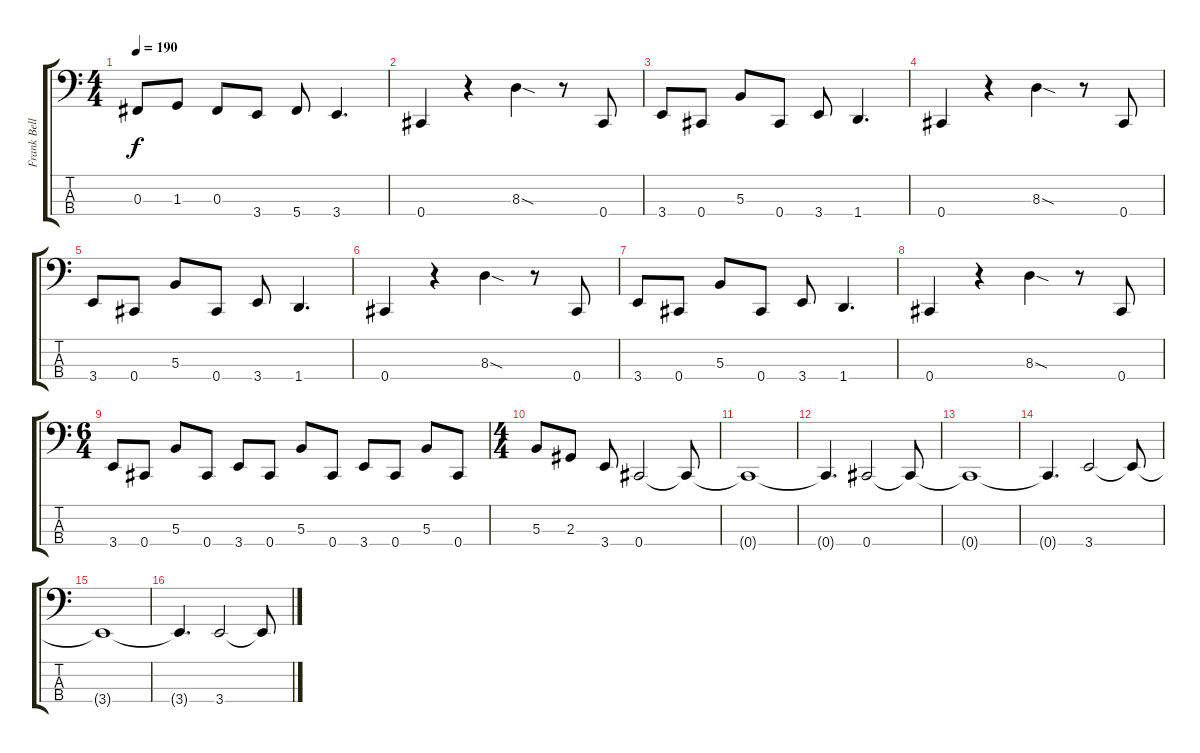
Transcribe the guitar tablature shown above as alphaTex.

\track ("Frank Bello" "Frank Bell") {instrument electricbasspick}
\staff {score tabs}
\tuning (E2 B1 Gb1 Db1) {hide}
\ts (4 4)
\tempo 190
\clef f4
\ks c
0.3.8{dy f} 1.3.8 0.3.8 3.4.8 5.4.8 3.4.4{d} |
0.4.4 r.4 8.3{sod}.4 r.8 0.4.8 |
3.4.8 0.4.8 5.3.8 0.4.8 3.4.8 1.4.4{d} |
0.4.4 r.4 8.3{sod}.4 r.8 0.4.8 |
3.4.8 0.4.8 5.3.8 0.4.8 3.4.8 1.4.4{d} |
0.4.4 r.4 8.3{sod}.4 r.8 0.4.8 |
3.4.8 0.4.8 5.3.8 0.4.8 3.4.8 1.4.4{d} |
0.4.4 r.4 8.3{sod}.4 r.8 0.4.8 |
\ts (6 4)
3.4.8 0.4.8 5.3.8 0.4.8 3.4.8 0.4.8 5.3.8 0.4.8 3.4.8 0.4.8 5.3.8 0.4.8 |
\ts (4 4)
5.3.8 2.3.8 3.4.8 0.4.2 0.4{t}.8 |
0.4{t}.1 |
0.4{t}.4{d} 0.4.2 0.4{t}.8 |
0.4{t}.1 |
0.4{t}.4{d} 3.4.2 3.4{t}.8 |
3.4{t}.1 |
3.4{t}.4{d} 3.4.2 3.4{t}.8
